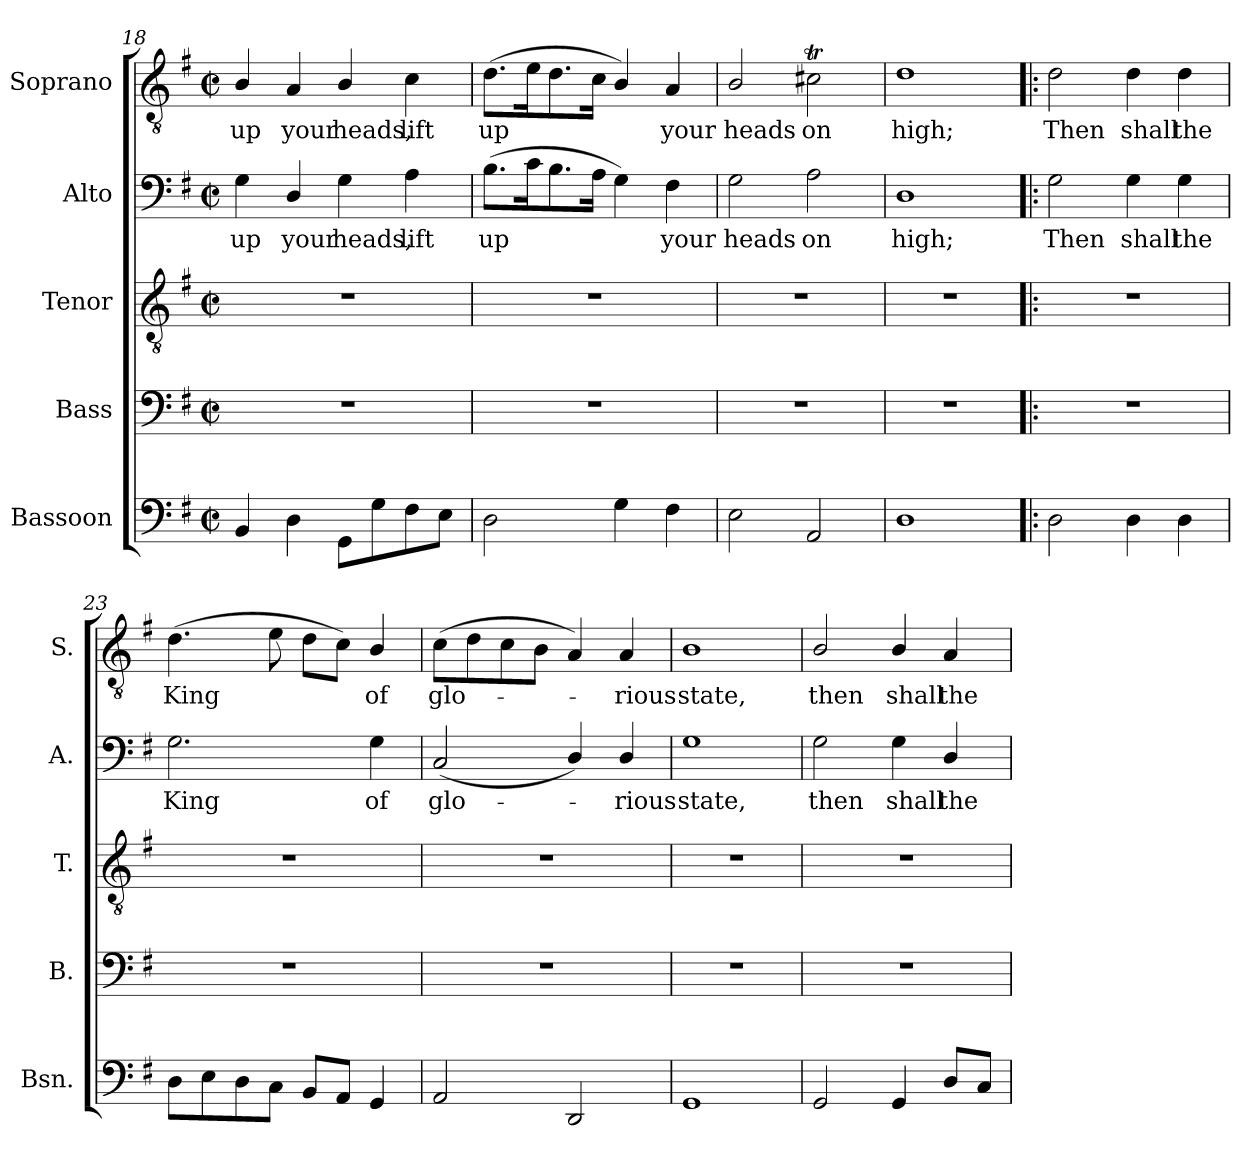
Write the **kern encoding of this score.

**kern	**kern	**kern	**kern	**text	**kern	**text
*part5	*part4	*part3	*part2	*part2	*part1	*part1
*staff5	*staff4	*staff3	*staff2	*staff2	*staff1	*staff1
*I"Bassoon	*I"Bass	*I"Tenor	*I"Alto	*	*I"Soprano	*
*I'Bsn.	*I'B.	*I'T.	*I'A.	*	*I'S.	*
*clefF4	*clefF4	*clefGv2	*clefF4	*	*clefGv2	*
*	*	*ITrd7c12	*	*	*	*
*k[f#]	*k[f#]	*k[f#]	*k[f#]	*	*k[f#]	*
*G:	*G:	*G:	*G:	*	*G:	*
*M2/2	*M2/2	*M2/2	*M2/2	*	*M2/2	*
*met(c|)	*met(c|)	*met(c|)	*met(c|)	*	*met(c|)	*
=18	=18	=18	=18	=18	=18	=18
!	!	!	!	!LO:LY:b:color=#000000	!	!
!	!	!	!	!	!	!LO:LY:b:color=#000000
4BBi/	1r	1r	4Gi\	up	4Bi/	up
!	!	!	!	!LO:LY:b:color=#000000	!	!
!	!	!	!	!	!	!LO:LY:b:color=#000000
4Di\	.	.	4Di/	your	4Ai/	your
!	!	!	!	!LO:LY:b:color=#000000	!	!
!	!	!	!	!	!	!LO:LY:b:color=#000000
8GGi\L	.	.	4Gi\	heads,	4Bi/	heads,
8Gi\	.	.	.	.	.	.
!	!	!	!	!LO:LY:b:color=#000000	!	!
!	!	!	!	!	!	!LO:LY:b:color=#000000
8F#i\	.	.	4Ai\	lift	4ci\	lift
8Ei\J	.	.	.	.	.	.
=19	=19	=19	=19	=19	=19	=19
!	!	!	!	!LO:LY:b:color=#000000	!	!
!	!	!	!	!	!	!LO:LY:b:color=#000000
2Di\	1r	1r	(8.Bi\L	up	(8.di\L	up
.	.	.	16ci\K	.	16ei\K	.
.	.	.	8.Bi\	.	8.di\	.
.	.	.	16Ai\Jk	.	16ci\Jk	.
4Gi\	.	.	4Gi\)	.	4Bi/)	.
!	!	!	!	!LO:LY:b:color=#000000	!	!
!	!	!	!	!	!	!LO:LY:b:color=#000000
4F#i\	.	.	4F#i\	your	4Ai/	your
=20	=20	=20	=20	=20	=20	=20
!	!	!	!	!LO:LY:b:color=#000000	!	!
!	!	!	!	!	!	!LO:LY:b:color=#000000
2Ei\	1r	1r	2Gi\	heads	2Bi/	heads
!	!	!	!	!LO:LY:b:color=#000000	!	!
!	!	!	!	!	!	!LO:LY:b:color=#000000
2AAi/	.	.	2Ai\	on	2c#Xti\	on
=21	=21	=21	=21	=21	=21	=21
!	!	!	!	!LO:LY:b:color=#000000	!	!
!	!	!	!	!	!	!LO:LY:b:color=#000000
1Di	1r	1r	1Di	high;	1di	high;
!!LO:LB:g=z
=22!|:	=22!|:	=22!|:	=22!|:	=22!|:	=22!|:	=22!|:
!	!	!	!	!LO:LY:b:color=#000000	!	!
!	!	!	!	!	!	!LO:LY:b:color=#000000
2Di\	1r	1r	2Gi\	Then	2di\	Then
!	!	!	!	!LO:LY:b:color=#000000	!	!
!	!	!	!	!	!	!LO:LY:b:color=#000000
4Di\	.	.	4Gi\	shall	4di\	shall
!	!	!	!	!LO:LY:b:color=#000000	!	!
!	!	!	!	!	!	!LO:LY:b:color=#000000
4Di\	.	.	4Gi\	the	4di\	the
=23	=23	=23	=23	=23	=23	=23
!	!	!	!	!LO:LY:b:color=#000000	!	!
!	!	!	!	!	!	!LO:LY:b:color=#000000
8Di\L	1r	1r	2.Gi\	King	(4.di\	King
8Ei\	.	.	.	.	.	.
8Di\	.	.	.	.	.	.
8Ci\J	.	.	.	.	8ei\	.
8BBi/L	.	.	.	.	8di\L	.
8AAi/J	.	.	.	.	8ci\J)	.
!	!	!	!	!LO:LY:b:color=#000000	!	!
!	!	!	!	!	!	!LO:LY:b:color=#000000
4GGi/	.	.	4Gi\	of	4Bi/	of
=24	=24	=24	=24	=24	=24	=24
!	!	!	!	!LO:LY:b:color=#000000	!	!
!	!	!	!	!	!	!LO:LY:b:color=#000000
2AAi/	1r	1r	(2Ci/	glo-	(8ci\L	glo-
.	.	.	.	.	8di\	.
.	.	.	.	.	8ci\	.
.	.	.	.	.	8Bi\J	.
2DDi/	.	.	4Di/)	.	4Ai/)	.
!	!	!	!	!LO:LY:b:color=#000000	!	!
!	!	!	!	!	!	!LO:LY:b:color=#000000
.	.	.	4Di/	-rious	4Ai/	-rious
=25	=25	=25	=25	=25	=25	=25
!	!	!	!	!LO:LY:b:color=#000000	!	!
!	!	!	!	!	!	!LO:LY:b:color=#000000
1GGi	1r	1r	1Gi	state,	1Bi	state,
=26	=26	=26	=26	=26	=26	=26
!	!	!	!	!LO:LY:b:color=#000000	!	!
!	!	!	!	!	!	!LO:LY:b:color=#000000
2GGi/	1r	1r	2Gi\	then	2Bi/	then
!	!	!	!	!LO:LY:b:color=#000000	!	!
!	!	!	!	!	!	!LO:LY:b:color=#000000
4GGi/	.	.	4Gi\	shall	4Bi/	shall
!	!	!	!	!LO:LY:b:color=#000000	!	!
!	!	!	!	!	!	!LO:LY:b:color=#000000
8Di/L	.	.	4Di/	the	4Ai/	the
8Ci/J	.	.	.	.	.	.
=	=	=	=	=	=	=
*-	*-	*-	*-	*-	*-	*-
